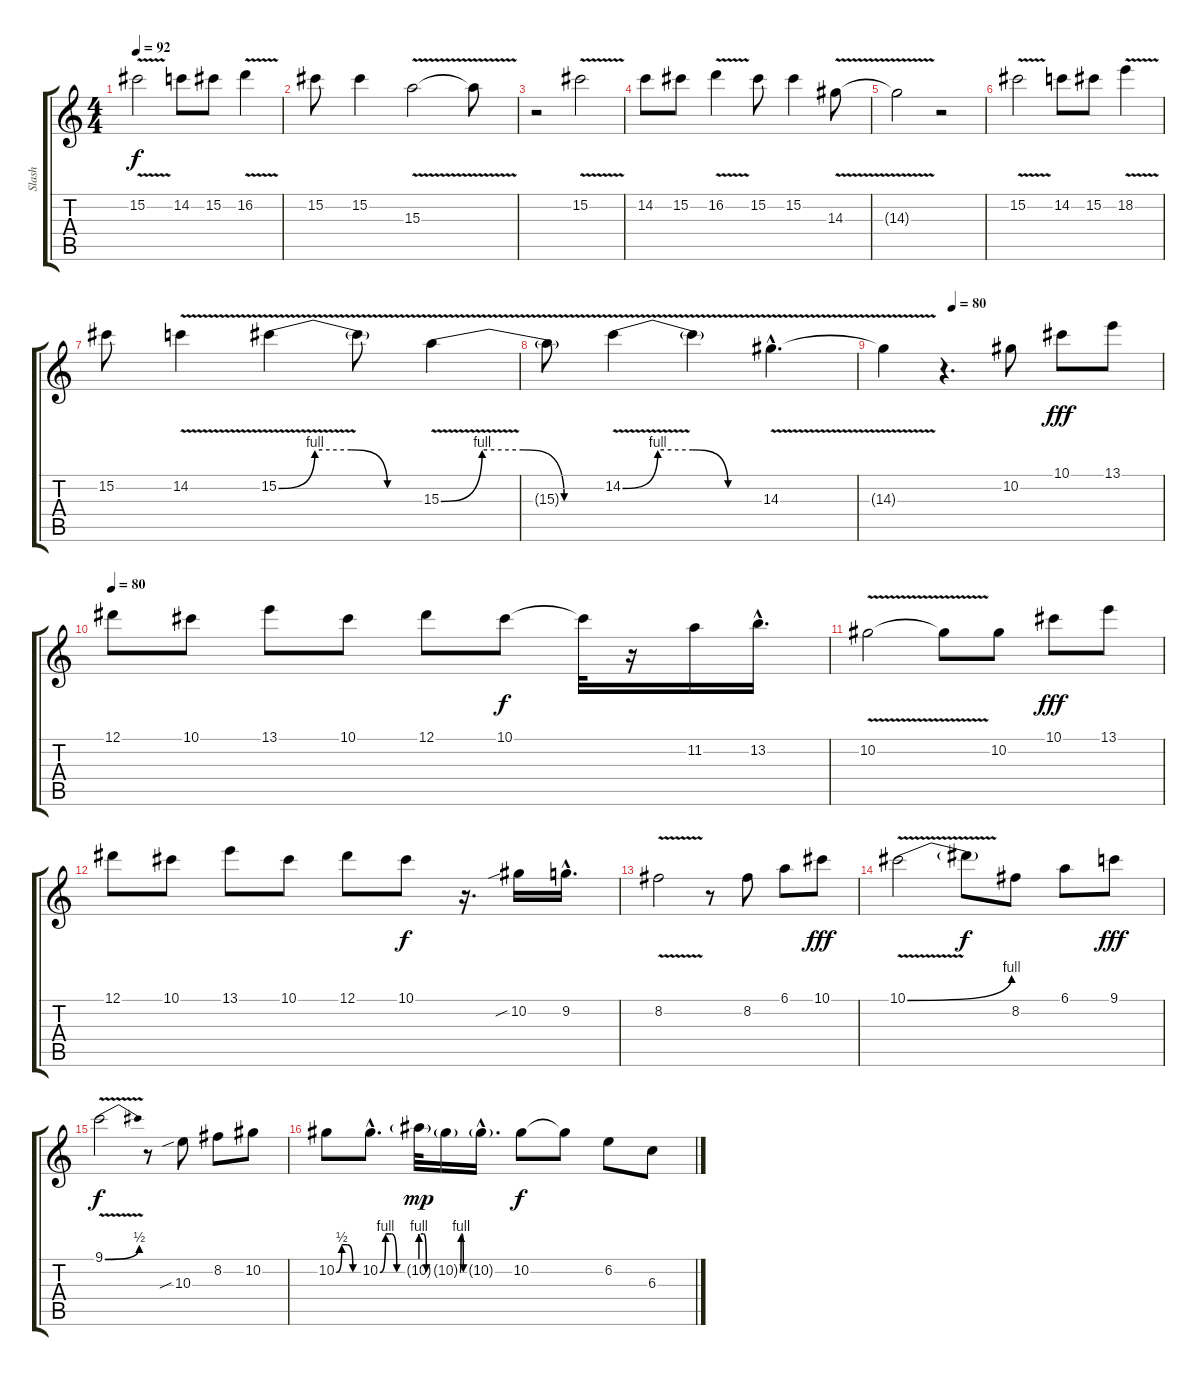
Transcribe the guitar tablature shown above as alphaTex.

\track ("Slash" "Slash") {instrument distortionguitar}
\staff {score tabs}
\tuning (Eb4 Bb3 Gb3 Db3 Ab2 Eb2) {hide}
\ts (4 4)
\tempo 92
\clef g2
\ks c
15.2{v}.2{dy f instrument distortionguitar} 14.2.8 15.2.8 16.2{v}.4 |
15.2.8 15.2.4 15.3{v}.2 15.3{t}.8 |
r.2 15.2{v}.2 |
14.2.8 15.2.8 16.2{v}.4 15.2.8 15.2.4 14.3{v}.8 |
14.3{t}.2 r.2 |
15.2{v}.2 14.2.8 15.2.8 18.2{v}.4 |
15.2.8 14.2{v}.4 15.2{be (custom 0 0 15 4 30 4 45 0 60 0) v}.4 15.2{t}.8 15.3{be (custom 0 0 15 4 30 4 45 0 60 0) v}.4 |
15.3{t}.8 14.2{be (custom 0 0 15 4 30 4 45 0 60 0) v}.4 14.2{t}.4 14.3{v hac}.4{d} |
\tempo (80 0.25)
14.3{t}.4 r.4{d} 10.2.8 10.1.8{dy fff} 13.1.8 |
\tempo 80
12.1.8 10.1.8 13.1.8 10.1.8 12.1.8 10.1.8{dy f} 10.1{t}.32 r.16 11.2.16 13.2{hac}.16{d} |
10.2{v}.2 10.2{t}.8 10.2.8 10.1.8{dy fff} 13.1.8 |
12.1.8 10.1.8 13.1.8 10.1.8 12.1.8 10.1.8{dy f} r.16{d} 10.2{sib}.16 9.2{hac}.16{d} |
8.2{v}.2 r.8 8.2.8 6.1.8 10.1.8{dy fff} |
10.1{be (bend 0 0 60 4) v}.2 10.1{t}.8{dy f} 8.2.8 6.1.8 9.1.8{dy fff} |
9.1{be (bend 0 0 60 2) v}.2{dy f} r.8 10.3{sib}.8 8.2.8 10.2.8 |
10.2{be (custom 0 0 15 2 30 2 45 0 60 0)}.8 10.2{be (custom 0 0 15 4 30 4 45 0 60 0) hac}.8{d} 10.2{be (custom 0 4 20 4 40 0 60 0) g}.32{dy mp} 10.2{be (custom 0 0 15 4 30 4 45 0 60 0) g}.16 10.2{g hac}.16{d} 10.2.8{dy f} 10.2{t}.8 6.2.8 6.3.8
